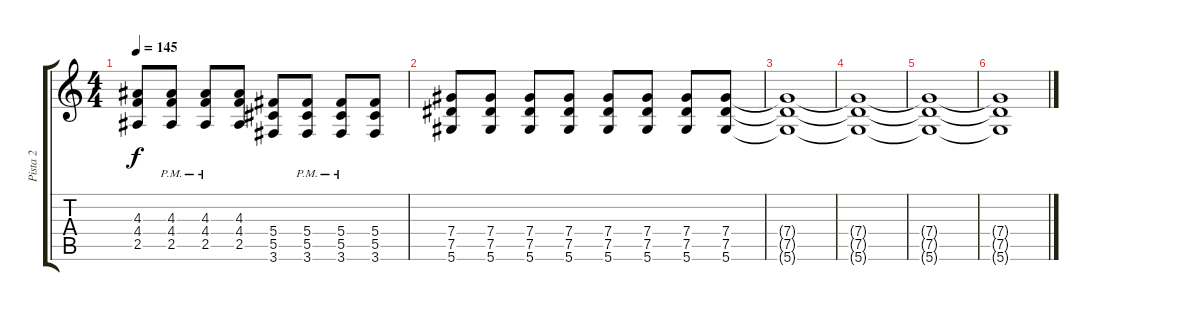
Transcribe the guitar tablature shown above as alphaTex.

\track ("Pista 2" "Pista 2") {instrument distortionguitar}
\staff {score tabs}
\tuning (Eb4 Bb3 Gb3 Db3 Ab2 Eb2) {hide}
\ts (4 4)
\tempo 145
\clef g2
\ks c
(4.3 4.4 2.5).8{dy f} (4.3{pm} 4.4{pm} 2.5{pm}).8 (4.3{pm} 4.4{pm} 2.5{pm}).8 (4.3 4.4 2.5).8 (5.4 5.5 3.6).8 (5.4{pm} 5.5{pm} 3.6{pm}).8 (5.4{pm} 5.5{pm} 3.6{pm}).8 (5.4 5.5 3.6).8 |
(7.4 7.5 5.6).8 (7.4 7.5 5.6).8 (7.4 7.5 5.6).8 (7.4 7.5 5.6).8 (7.4 7.5 5.6).8 (7.4 7.5 5.6).8 (7.4 7.5 5.6).8 (7.4 7.5 5.6).8{volume 0} |
(7.4{t} 7.5{t} 5.6{t}).1 |
(7.4{t} 7.5{t} 5.6{t}).1 |
(7.4{t} 7.5{t} 5.6{t}).1 |
(7.4{t} 7.5{t} 5.6{t}).1
